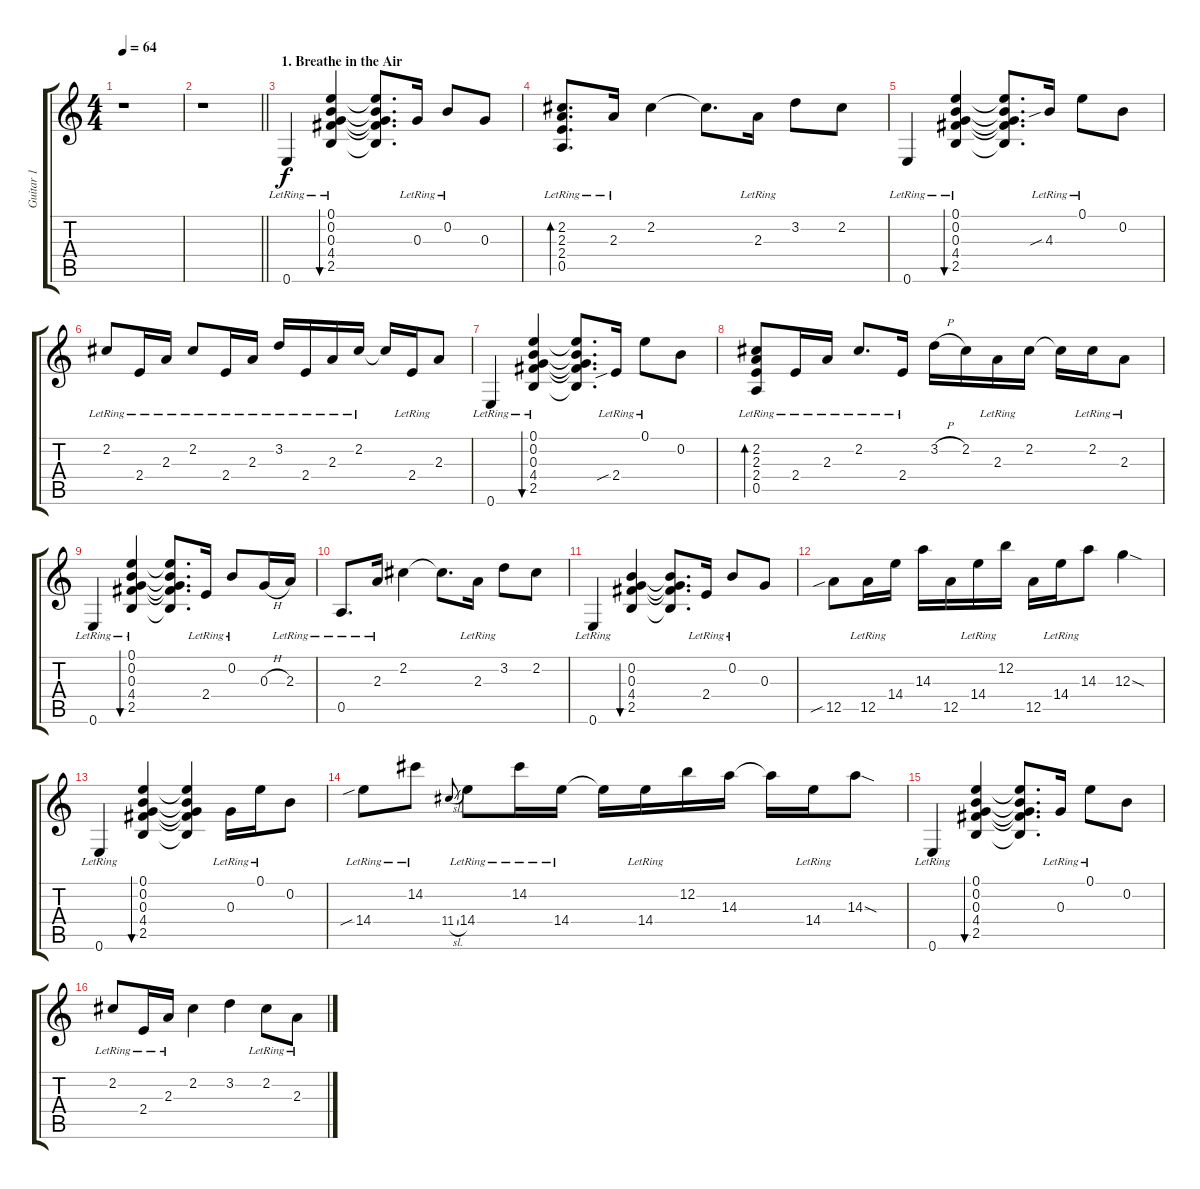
\track ("Guitar 1" "Guitar 1") {mute instrument electricguitarclean}
\staff {score tabs}
\tuning (E4 B3 G3 D3 A2 E2) {hide}
\ts (4 4)
\tempo 64
\clef g2
\ks c
r.1{dy f} |
\barLineRight lightlight
r.1 |
\section ("" "1. Breathe in the Air")
0.6{lr}.4{instrument electricguitarclean} (0.1{lr} 0.2{lr} 0.3{lr} 4.4{lr} 2.5{lr}).4{bu 240} (0.1{t} 0.2{t} 0.3{t} 4.4{t} 2.5{t}).8{d} 0.3{lr}.16 0.2{lr}.8 0.3.8 |
(2.2{lr} 2.3 2.4{lr} 0.5{lr}).8{d bd 60} 2.3{lr}.16 2.2.4 2.2{t}.8{d} 2.3{lr}.16 3.2.8 2.2.8 |
0.6{lr}.4 (0.1{lr} 0.2{lr} 0.3{lr} 4.4{lr} 2.5{lr}).4{bu 480} (0.1{t} 0.2{t} 0.3{t} 4.4{t} 2.5{t}).8{d} 4.3{sib lr}.16 0.1{lr}.8 0.2.8 |
2.2{lr}.8 2.4{lr}.16 2.3{lr}.16 2.2{lr}.8 2.4{lr}.16 2.3{lr}.16 3.2{lr}.16 2.4{lr}.16 2.3{lr}.16 2.2{lr}.16 2.2{t}.16 2.4{lr}.16 2.3.8 |
0.6{lr}.4 (0.1{lr} 0.2{lr} 0.3{lr} 4.4{lr} 2.5{lr}).4{bu 480} (0.1{t} 0.2{t} 0.3{t} 4.4{t} 2.5{t}).8{d} 2.4{sib lr}.16 0.1{lr}.8 0.2.8 |
(2.2{lr} 2.3{lr} 2.4 0.5{lr}).8{bd 60} 2.4{lr}.16 2.3{lr}.16 2.2{lr}.8{d} 2.4{lr}.16 3.2{h}.16 2.2.16 2.3{lr}.16 2.2.16 2.2{t}.16 2.2{lr}.16 2.3{lr}.8 |
0.6{lr}.4 (0.1{lr} 0.2{lr} 0.3{lr} 4.4{lr} 2.5{lr}).4{bu 240} (0.1{t} 0.2{t} 0.3{t} 4.4{t} 2.5{t}).8{d} 2.4{lr}.16 0.2{lr}.8 0.3{h}.16 2.3{lr}.16 |
0.5{lr}.8{d} 2.3{lr}.16 2.2.4 2.2{t}.8{d} 2.3{lr}.16 3.2.8 2.2.8 |
0.6{lr}.4 (0.2 0.3 4.4 2.5).4{bu 480} (0.2{t} 0.3{t} 4.4{t} 2.5{t}).8{d} 2.4{lr}.16 0.2{lr}.8 0.3.8 |
12.5{sib}.8 12.5{lr}.16 14.4{lr}.16 14.3.16 12.5.16 14.4{lr}.16 12.2.16 12.5.16 14.4{lr}.16 14.3.8 12.3{sod}.4 |
0.6{lr}.4 (0.1 0.2 0.3 4.4 2.5).4{bu 480} (0.1{t} 0.2{t} 0.3{t} 4.4{t} 2.5{t}).4 0.3{lr}.16 0.1{lr}.16 0.2.8 |
14.4{sib lr}.8 14.2{lr}.8 11.4{sl}.8{gr onbeat} 14.4{lr}.8 14.2{lr}.16 14.4{lr}.16 14.4{t}.16 14.4{lr}.16 12.2.16 14.3.16 14.3{t}.16 14.4{lr}.16 14.3{sod}.8 |
0.6{lr}.4 (0.1 0.2 0.3 4.4 2.5).4{bu 480} (0.1{t} 0.2{t} 0.3{t} 4.4{t} 2.5{t}).8{d} 0.3{lr}.16 0.1{lr}.8 0.2.8 |
2.2{lr}.8 2.4{lr}.16 2.3{lr}.16 2.2.4 3.2.4 2.2{lr}.8 2.3{lr}.8
